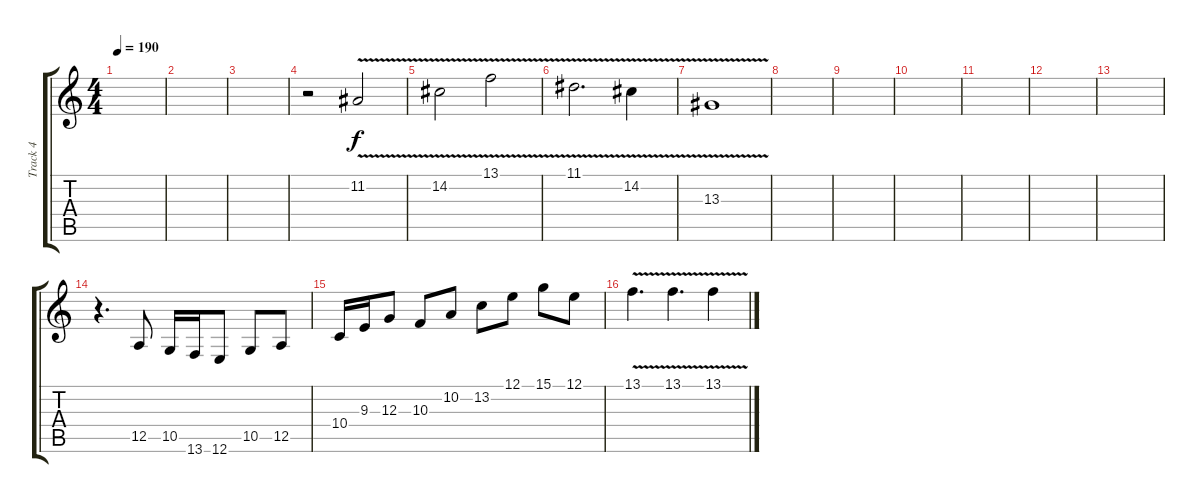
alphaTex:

\track ("Track 4" "Track 4") {instrument panflute}
\staff {score tabs}
\tuning (E4 B3 G3 D3 A2 E2) {hide}
\ts (4 4)
\tempo 190
\clef g2
\ks c
|
|
|
r.2 11.2{v}.2 |
14.2{v}.2 13.1{v}.2 |
11.1{v}.2{d} 14.2{v}.4 |
13.3{v}.1 |
|
|
|
|
|
|
r.4{d} 12.5.8 10.5.16 13.6.16 12.6.8 10.5.8 12.5.8 |
10.4.16 9.3.16 12.3.8 10.3.8 10.2.8 13.2.8 12.1.8 15.1.8 12.1.8 |
13.1{v}.4{d} 13.1{v}.4{d} 13.1{v}.4
